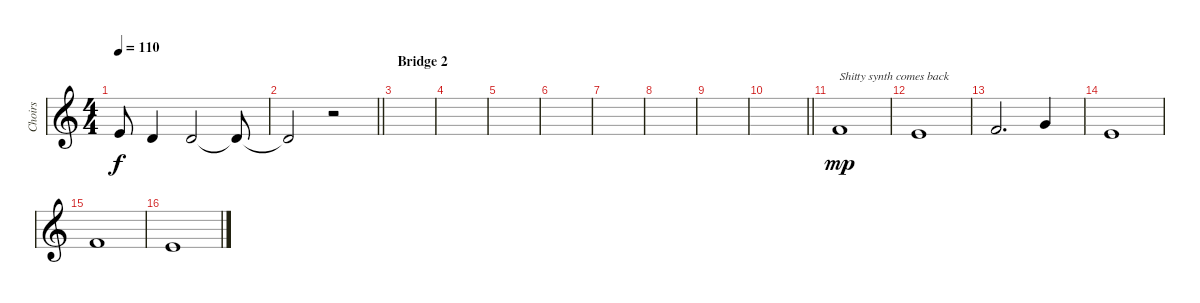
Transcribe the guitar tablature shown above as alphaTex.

\track ("Choirs" "Choirs") {instrument flute}
\staff {score}
\tuning (E4 B3 G3 D3 A2 E2) {hide}
\ts (4 4)
\tempo 110
\clef g2
\ks c
0.1.8{dy f} 3.2.4 3.2.2 3.2{t}.8 |
\barLineRight lightlight
3.2{t}.2 r.2 |
\section ("" "Bridge 2")
|
|
|
|
|
|
|
\barLineRight lightlight
|
1.1.1{txt "Shitty synth comes back" dy mp} |
0.1.1 |
1.1.2{d} 3.1.4 |
0.1.1 |
1.1.1 |
0.1.1
